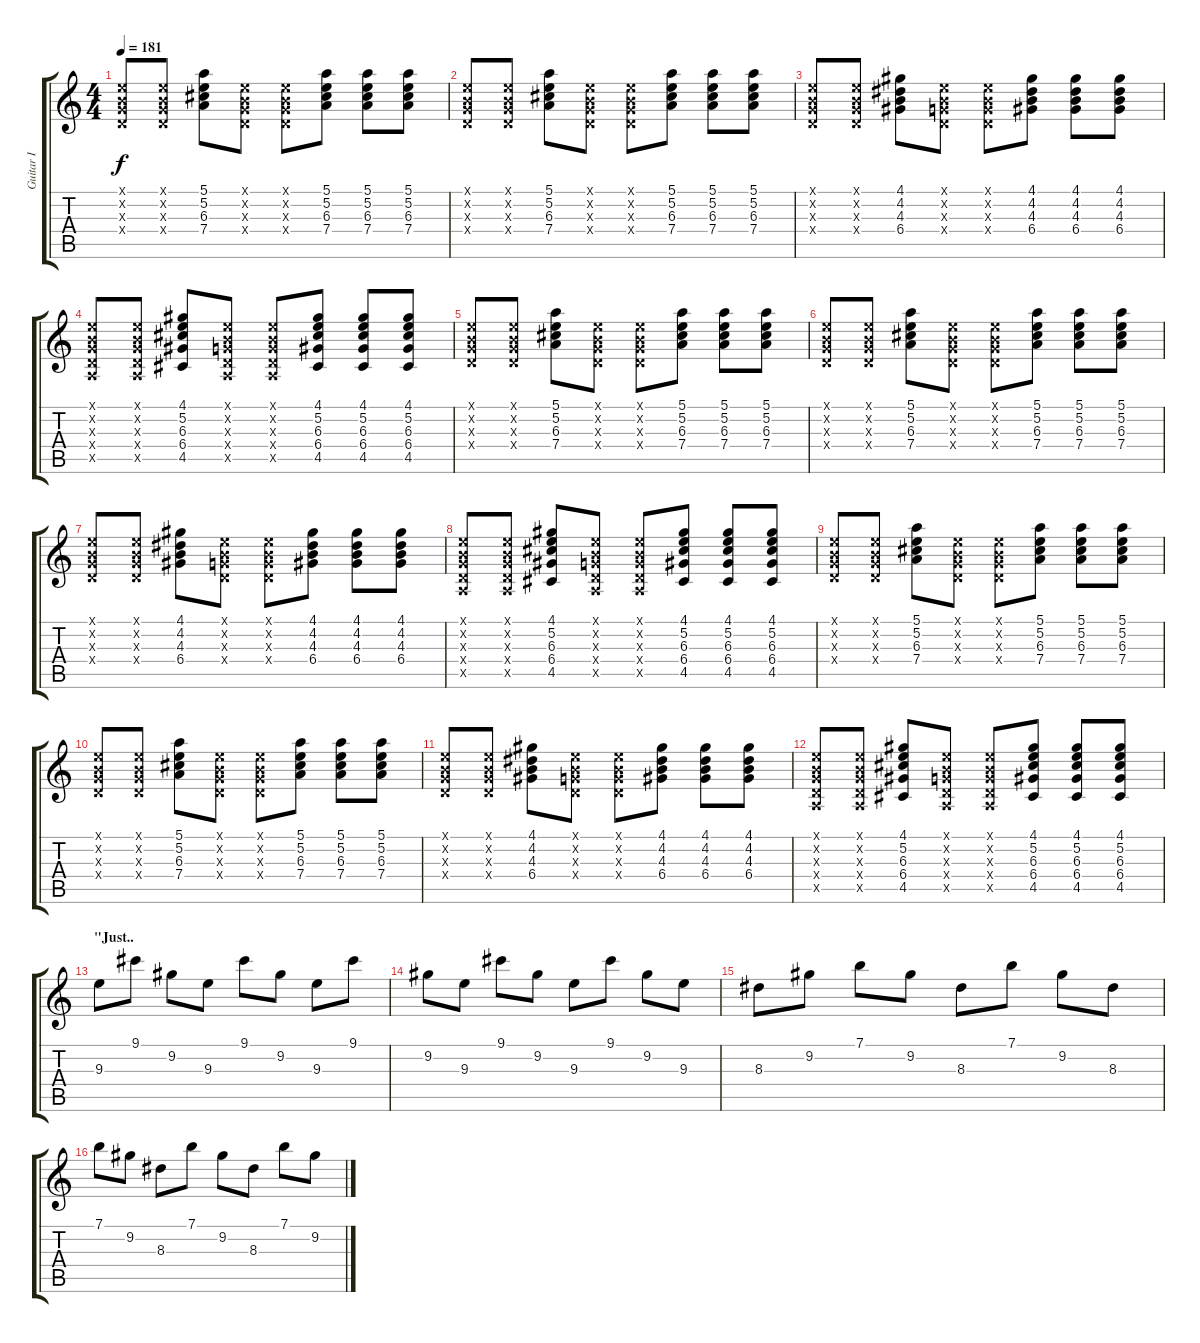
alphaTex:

\track ("Guitar I" "Guitar I") {instrument distortionguitar}
\staff {score tabs}
\tuning (E4 B3 G3 D3 A2 E2) {hide}
\ts (4 4)
\tempo 181
\clef g2
\ks c
(0.1{x} 0.2{x} 0.3{x} 0.4{x}).8{dy f} (0.1{x} 0.2{x} 0.3{x} 0.4{x}).8 (5.1 5.2 6.3 7.4).8 (0.1{x} 0.2{x} 0.3{x} 0.4{x}).8 (0.1{x} 0.2{x} 0.3{x} 0.4{x}).8 (5.1 5.2 6.3 7.4).8 (5.1 5.2 6.3 7.4).8 (5.1 5.2 6.3 7.4).8 |
(0.1{x} 0.2{x} 0.3{x} 0.4{x}).8 (0.1{x} 0.2{x} 0.3{x} 0.4{x}).8 (5.1 5.2 6.3 7.4).8 (0.1{x} 0.2{x} 0.3{x} 0.4{x}).8 (0.1{x} 0.2{x} 0.3{x} 0.4{x}).8 (5.1 5.2 6.3 7.4).8 (5.1 5.2 6.3 7.4).8 (5.1 5.2 6.3 7.4).8 |
(0.1{x} 0.2{x} 0.3{x} 0.4{x}).8 (0.1{x} 0.2{x} 0.3{x} 0.4{x}).8 (4.1 4.2 4.3 6.4).8 (0.1{x} 0.2{x} 0.3{x} 0.4{x}).8 (0.1{x} 0.2{x} 0.3{x} 0.4{x}).8 (4.1 4.2 4.3 6.4).8 (4.1 4.2 4.3 6.4).8 (4.1 4.2 4.3 6.4).8 |
(0.1{x} 0.2{x} 0.3{x} 0.4{x} 0.5{x}).8 (0.1{x} 0.2{x} 0.3{x} 0.4{x} 0.5{x}).8 (4.1 5.2 6.3 6.4 4.5).8 (0.1{x} 0.2{x} 0.3{x} 0.4{x} 0.5{x}).8 (0.1{x} 0.2{x} 0.3{x} 0.4{x} 0.5{x}).8 (4.1 5.2 6.3 6.4 4.5).8 (4.1 5.2 6.3 6.4 4.5).8 (4.1 5.2 6.3 6.4 4.5).8 |
(0.1{x} 0.2{x} 0.3{x} 0.4{x}).8 (0.1{x} 0.2{x} 0.3{x} 0.4{x}).8 (5.1 5.2 6.3 7.4).8 (0.1{x} 0.2{x} 0.3{x} 0.4{x}).8 (0.1{x} 0.2{x} 0.3{x} 0.4{x}).8 (5.1 5.2 6.3 7.4).8 (5.1 5.2 6.3 7.4).8 (5.1 5.2 6.3 7.4).8 |
(0.1{x} 0.2{x} 0.3{x} 0.4{x}).8 (0.1{x} 0.2{x} 0.3{x} 0.4{x}).8 (5.1 5.2 6.3 7.4).8 (0.1{x} 0.2{x} 0.3{x} 0.4{x}).8 (0.1{x} 0.2{x} 0.3{x} 0.4{x}).8 (5.1 5.2 6.3 7.4).8 (5.1 5.2 6.3 7.4).8 (5.1 5.2 6.3 7.4).8 |
(0.1{x} 0.2{x} 0.3{x} 0.4{x}).8 (0.1{x} 0.2{x} 0.3{x} 0.4{x}).8 (4.1 4.2 4.3 6.4).8 (0.1{x} 0.2{x} 0.3{x} 0.4{x}).8 (0.1{x} 0.2{x} 0.3{x} 0.4{x}).8 (4.1 4.2 4.3 6.4).8 (4.1 4.2 4.3 6.4).8 (4.1 4.2 4.3 6.4).8 |
(0.1{x} 0.2{x} 0.3{x} 0.4{x} 0.5{x}).8 (0.1{x} 0.2{x} 0.3{x} 0.4{x} 0.5{x}).8 (4.1 5.2 6.3 6.4 4.5).8 (0.1{x} 0.2{x} 0.3{x} 0.4{x} 0.5{x}).8 (0.1{x} 0.2{x} 0.3{x} 0.4{x} 0.5{x}).8 (4.1 5.2 6.3 6.4 4.5).8 (4.1 5.2 6.3 6.4 4.5).8 (4.1 5.2 6.3 6.4 4.5).8 |
(0.1{x} 0.2{x} 0.3{x} 0.4{x}).8 (0.1{x} 0.2{x} 0.3{x} 0.4{x}).8 (5.1 5.2 6.3 7.4).8 (0.1{x} 0.2{x} 0.3{x} 0.4{x}).8 (0.1{x} 0.2{x} 0.3{x} 0.4{x}).8 (5.1 5.2 6.3 7.4).8 (5.1 5.2 6.3 7.4).8 (5.1 5.2 6.3 7.4).8 |
(0.1{x} 0.2{x} 0.3{x} 0.4{x}).8 (0.1{x} 0.2{x} 0.3{x} 0.4{x}).8 (5.1 5.2 6.3 7.4).8 (0.1{x} 0.2{x} 0.3{x} 0.4{x}).8 (0.1{x} 0.2{x} 0.3{x} 0.4{x}).8 (5.1 5.2 6.3 7.4).8 (5.1 5.2 6.3 7.4).8 (5.1 5.2 6.3 7.4).8 |
(0.1{x} 0.2{x} 0.3{x} 0.4{x}).8 (0.1{x} 0.2{x} 0.3{x} 0.4{x}).8 (4.1 4.2 4.3 6.4).8 (0.1{x} 0.2{x} 0.3{x} 0.4{x}).8 (0.1{x} 0.2{x} 0.3{x} 0.4{x}).8 (4.1 4.2 4.3 6.4).8 (4.1 4.2 4.3 6.4).8 (4.1 4.2 4.3 6.4).8 |
(0.1{x} 0.2{x} 0.3{x} 0.4{x} 0.5{x}).8 (0.1{x} 0.2{x} 0.3{x} 0.4{x} 0.5{x}).8 (4.1 5.2 6.3 6.4 4.5).8 (0.1{x} 0.2{x} 0.3{x} 0.4{x} 0.5{x}).8 (0.1{x} 0.2{x} 0.3{x} 0.4{x} 0.5{x}).8 (4.1 5.2 6.3 6.4 4.5).8 (4.1 5.2 6.3 6.4 4.5).8 (4.1 5.2 6.3 6.4 4.5).8 |
\section ("" "\"Just..")
9.3.8 9.1.8 9.2.8 9.3.8 9.1.8 9.2.8 9.3.8 9.1.8 |
9.2.8 9.3.8 9.1.8 9.2.8 9.3.8 9.1.8 9.2.8 9.3.8 |
8.3.8 9.2.8 7.1.8 9.2.8 8.3.8 7.1.8 9.2.8 8.3.8 |
7.1.8 9.2.8 8.3.8 7.1.8 9.2.8 8.3.8 7.1.8 9.2.8
